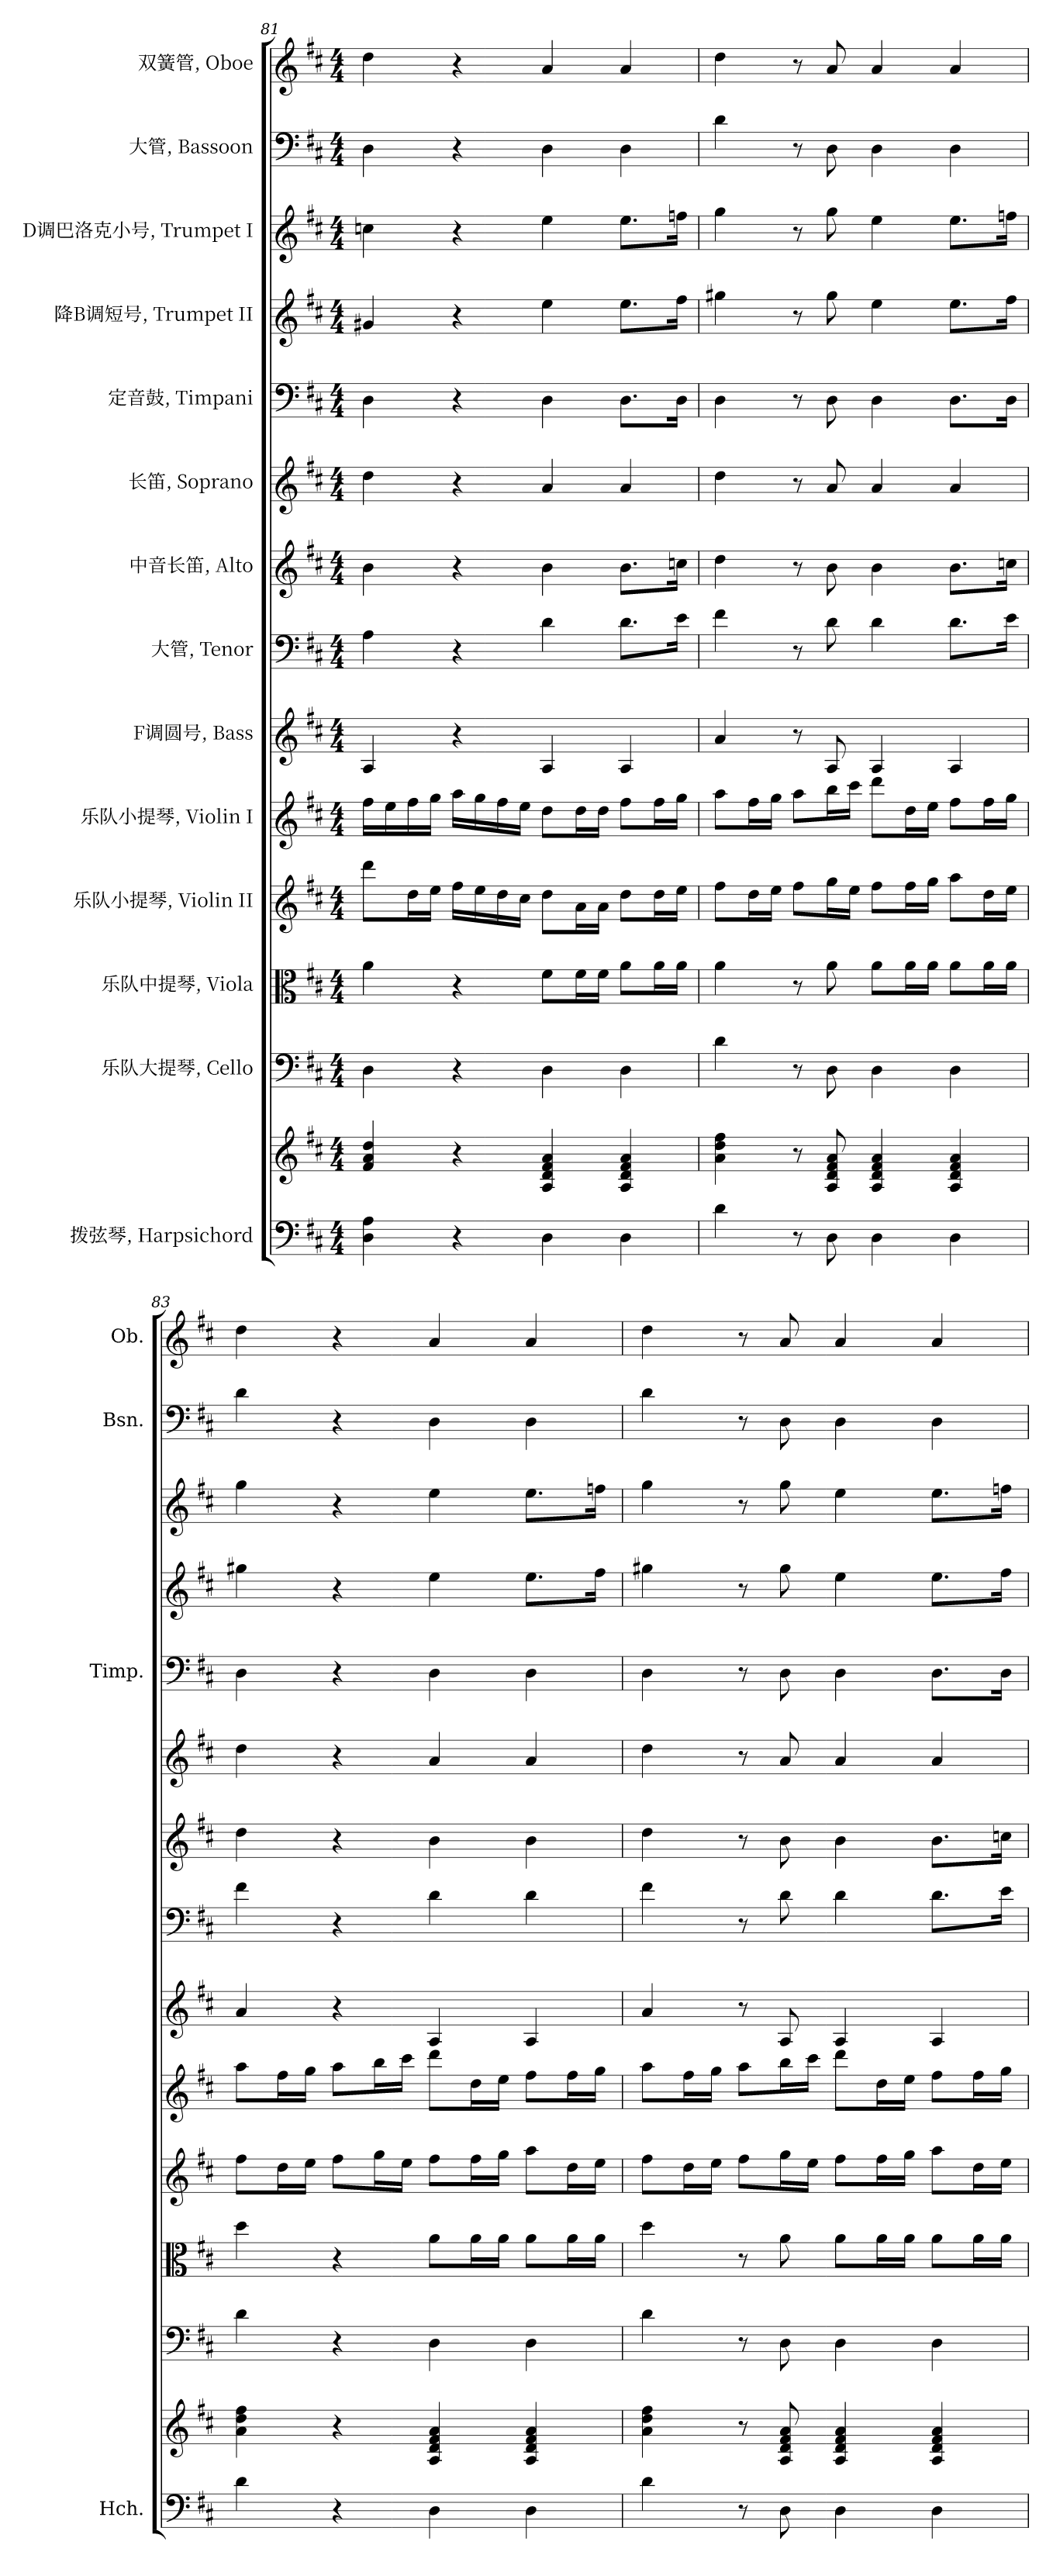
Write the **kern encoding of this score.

**kern	**kern	**kern	**kern	**kern	**kern	**kern	**kern	**kern	**kern	**kern	**kern	**kern	**kern	**kern
*part14	*part14	*part13	*part12	*part11	*part10	*part9	*part8	*part7	*part6	*part5	*part4	*part3	*part2	*part1
*staff15	*staff14	*staff13	*staff12	*staff11	*staff10	*staff9	*staff8	*staff7	*staff6	*staff5	*staff4	*staff3	*staff2	*staff1
*I"拨弦琴, Harpsichord	*	*I"乐队大提琴, Cello	*I"乐队中提琴, Viola	*I"乐队小提琴, Violin II	*I"乐队小提琴, Violin I	*I"F调圆号, Bass	*I"大管, Tenor	*I"中音长笛, Alto	*I"长笛, Soprano	*I"定音鼓, Timpani	*I"降B调短号, Trumpet II	*I"D调巴洛克小号, Trumpet I	*I"大管, Bassoon	*I"双簧管, Oboe
*I'Hch.	*	*	*	*	*	*	*	*	*	*I'Timp.	*	*	*I'Bsn.	*I'Ob.
*clefF4	*clefG2	*clefF4	*clefC3	*clefG2	*clefG2	*clefG2	*clefF4	*clefG2	*clefG2	*clefF4	*clefG2	*clefG2	*clefF4	*clefG2
*	*	*	*	*	*	*ITrd4c7	*	*ITrd3c5	*	*	*ITrd1c2	*ITrd-1c-2	*	*
*k[f#c#]	*k[f#c#]	*k[f#c#]	*k[f#c#]	*k[f#c#]	*k[f#c#]	*k[f#]	*k[f#c#]	*k[f#c#g#]	*k[f#c#]	*k[f#c#]	*k[]	*k[f#c#g#d#]	*k[f#c#]	*k[f#c#]
*M4/4	*M4/4	*M4/4	*M4/4	*M4/4	*M4/4	*M4/4	*M4/4	*M4/4	*M4/4	*M4/4	*M4/4	*M4/4	*M4/4	*M4/4
=81	=81	=81	=81	=81	=81	=81	=81	=81	=81	=81	=81	=81	=81	=81
4D\ 4A\	4f#/ 4a/ 4dd/	4D\	4a\	8ddd\L	16ff#\LL	4D/	4A\	4f#\	4dd\	4D\	4f#X/	4ddn\	4D\	4dd\
.	.	.	.	.	16ee\	.	.	.	.	.	.	.	.	.
.	.	.	.	16dd\L	16ff#\	.	.	.	.	.	.	.	.	.
.	.	.	.	16ee\JJ	16gg\JJ	.	.	.	.	.	.	.	.	.
4r	4r	4r	4r	16ff#\LL	16aa\LL	4r	4r	4r	4r	4r	4r	4r	4r	4r
.	.	.	.	16ee\	16gg\	.	.	.	.	.	.	.	.	.
.	.	.	.	16dd\	16ff#\	.	.	.	.	.	.	.	.	.
.	.	.	.	16cc#\JJ	16ee\JJ	.	.	.	.	.	.	.	.	.
4D\	4A/ 4d/ 4f#/ 4a/	4D\	8f#\L	8dd\L	8dd\L	4D/	4d\	4f#\	4a/	4D\	4dd\	4ff#\	4D\	4a/
.	.	.	16f#\L	16a\L	16dd\L	.	.	.	.	.	.	.	.	.
.	.	.	16f#\JJ	16a\JJ	16dd\JJ	.	.	.	.	.	.	.	.	.
4D\	4A/ 4d/ 4f#/ 4a/	4D\	8a\L	8dd\L	8ff#\L	4D/	8.d\L	8.f#\L	4a/	8.D\L	8.dd\L	8.ff#\L	4D\	4a/
.	.	.	16a\L	16dd\L	16ff#\L	.	.	.	.	.	.	.	.	.
.	.	.	16a\JJ	16ee\JJ	16gg\JJ	.	16e\Jk	16gn\Jk	.	16D\Jk	16ee\Jk	16ggn\Jk	.	.
!!LO:PB:g=z
=82	=82	=82	=82	=82	=82	=82	=82	=82	=82	=82	=82	=82	=82	=82
4d\	4a\ 4dd\ 4ff#\	4d\	4a\	8ff#\L	8aa\L	4d/	4f#\	4a\	4dd\	4D\	4ff#X\	4aa\	4d\	4dd\
.	.	.	.	16dd\L	16ff#\L	.	.	.	.	.	.	.	.	.
.	.	.	.	16ee\JJ	16gg\JJ	.	.	.	.	.	.	.	.	.
8r	8r	8r	8r	8ff#\L	8aa\L	8r	8r	8r	8r	8r	8r	8r	8r	8r
8D\	8A/ 8d/ 8f#/ 8a/	8D\	8a\	16gg\L	16bb\L	8D/	8d\	8f#\	8a/	8D\	8ff#\	8aa\	8D\	8a/
.	.	.	.	16ee\JJ	16ccc#\JJ	.	.	.	.	.	.	.	.	.
4D\	4A/ 4d/ 4f#/ 4a/	4D\	8a\L	8ff#\L	8ddd\L	4D/	4d\	4f#\	4a/	4D\	4dd\	4ff#\	4D\	4a/
.	.	.	16a\L	16ff#\L	16dd\L	.	.	.	.	.	.	.	.	.
.	.	.	16a\JJ	16gg\JJ	16ee\JJ	.	.	.	.	.	.	.	.	.
4D\	4A/ 4d/ 4f#/ 4a/	4D\	8a\L	8aa\L	8ff#\L	4D/	8.d\L	8.f#\L	4a/	8.D\L	8.dd\L	8.ff#\L	4D\	4a/
.	.	.	16a\L	16dd\L	16ff#\L	.	.	.	.	.	.	.	.	.
.	.	.	16a\JJ	16ee\JJ	16gg\JJ	.	16e\Jk	16gn\Jk	.	16D\Jk	16ee\Jk	16ggn\Jk	.	.
=83	=83	=83	=83	=83	=83	=83	=83	=83	=83	=83	=83	=83	=83	=83
4d\	4a\ 4dd\ 4ff#\	4d\	4dd\	8ff#\L	8aa\L	4d/	4f#\	4a\	4dd\	4D\	4ff#X\	4aa\	4d\	4dd\
.	.	.	.	16dd\L	16ff#\L	.	.	.	.	.	.	.	.	.
.	.	.	.	16ee\JJ	16gg\JJ	.	.	.	.	.	.	.	.	.
4r	4r	4r	4r	8ff#\L	8aa\L	4r	4r	4r	4r	4r	4r	4r	4r	4r
.	.	.	.	16gg\L	16bb\L	.	.	.	.	.	.	.	.	.
.	.	.	.	16ee\JJ	16ccc#\JJ	.	.	.	.	.	.	.	.	.
4D\	4A/ 4d/ 4f#/ 4a/	4D\	8a\L	8ff#\L	8ddd\L	4D/	4d\	4f#\	4a/	4D\	4dd\	4ff#\	4D\	4a/
.	.	.	16a\L	16ff#\L	16dd\L	.	.	.	.	.	.	.	.	.
.	.	.	16a\JJ	16gg\JJ	16ee\JJ	.	.	.	.	.	.	.	.	.
4D\	4A/ 4d/ 4f#/ 4a/	4D\	8a\L	8aa\L	8ff#\L	4D/	4d\	4f#\	4a/	4D\	8.dd\L	8.ff#\L	4D\	4a/
.	.	.	16a\L	16dd\L	16ff#\L	.	.	.	.	.	.	.	.	.
.	.	.	16a\JJ	16ee\JJ	16gg\JJ	.	.	.	.	.	16ee\Jk	16ggn\Jk	.	.
!!LO:PB:g=z
=84	=84	=84	=84	=84	=84	=84	=84	=84	=84	=84	=84	=84	=84	=84
4d\	4a\ 4dd\ 4ff#\	4d\	4dd\	8ff#\L	8aa\L	4d/	4f#\	4a\	4dd\	4D\	4ff#X\	4aa\	4d\	4dd\
.	.	.	.	16dd\L	16ff#\L	.	.	.	.	.	.	.	.	.
.	.	.	.	16ee\JJ	16gg\JJ	.	.	.	.	.	.	.	.	.
8r	8r	8r	8r	8ff#\L	8aa\L	8r	8r	8r	8r	8r	8r	8r	8r	8r
8D\	8A/ 8d/ 8f#/ 8a/	8D\	8a\	16gg\L	16bb\L	8D/	8d\	8f#\	8a/	8D\	8ff#\	8aa\	8D\	8a/
.	.	.	.	16ee\JJ	16ccc#\JJ	.	.	.	.	.	.	.	.	.
4D\	4A/ 4d/ 4f#/ 4a/	4D\	8a\L	8ff#\L	8ddd\L	4D/	4d\	4f#\	4a/	4D\	4dd\	4ff#\	4D\	4a/
.	.	.	16a\L	16ff#\L	16dd\L	.	.	.	.	.	.	.	.	.
.	.	.	16a\JJ	16gg\JJ	16ee\JJ	.	.	.	.	.	.	.	.	.
4D\	4A/ 4d/ 4f#/ 4a/	4D\	8a\L	8aa\L	8ff#\L	4D/	8.d\L	8.f#\L	4a/	8.D\L	8.dd\L	8.ff#\L	4D\	4a/
.	.	.	16a\L	16dd\L	16ff#\L	.	.	.	.	.	.	.	.	.
.	.	.	16a\JJ	16ee\JJ	16gg\JJ	.	16e\Jk	16gn\Jk	.	16D\Jk	16ee\Jk	16ggn\Jk	.	.
=	=	=	=	=	=	=	=	=	=	=	=	=	=	=
*-	*-	*-	*-	*-	*-	*-	*-	*-	*-	*-	*-	*-	*-	*-
